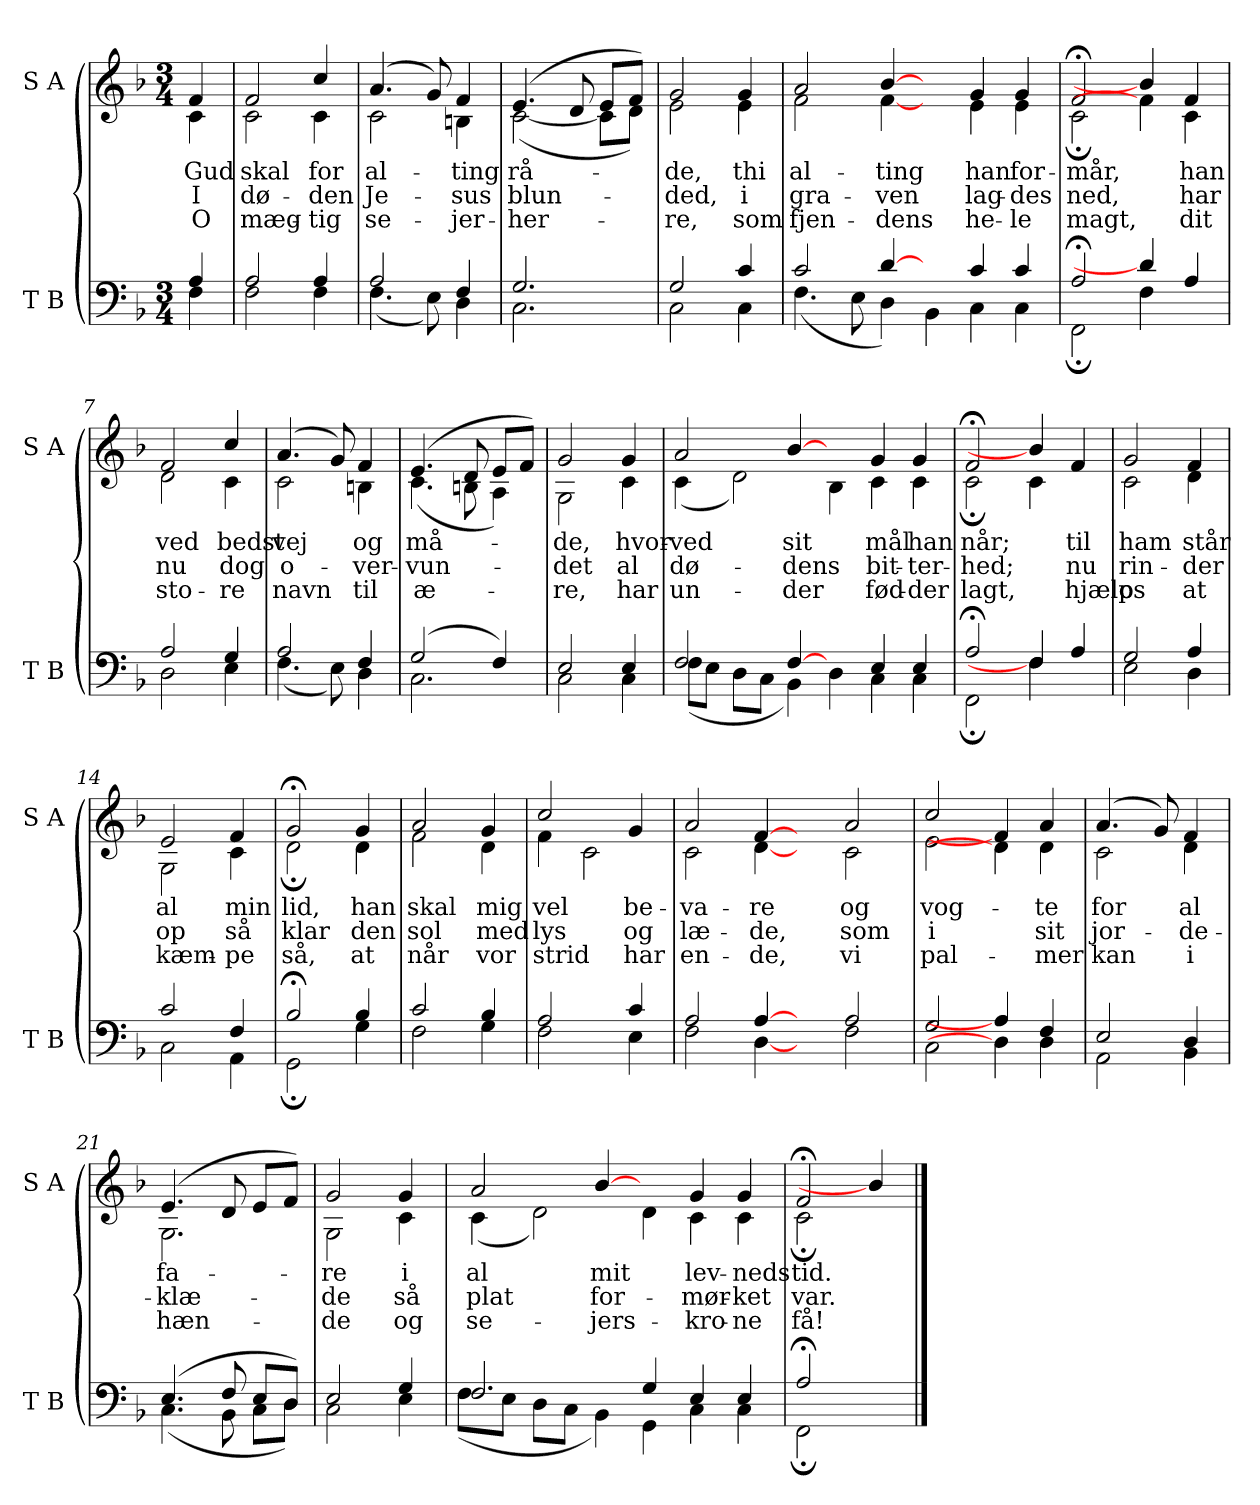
**kern	**kern	**text	**text	**text
*part2	*part1	*part1	*part1	*part1
*staff2	*staff1	*staff1	*staff1	*staff1
*I"T B	*I"S A	*	*	*
*I'T B	*I'S A	*	*	*
*clefF4	*clefG2	*	*	*
*k[b-]	*k[b-]	*	*	*
*M3/4	*M3/4	*	*	*
=	=	=	=	=
*^	*	*	*	*
!	!	!	!LO:LY:b	!LO:LY:b	!LO:LY:b
*	*	*^	*	*	*
4A/	4F\	4f/	4c\	Gud	I	O
=1	=1	=1	=1	=1	=1	=1
!	!	!	!	!LO:LY:b	!LO:LY:b	!LO:LY:b
2A/	2F\	2f/	2c\	skal	dø-	mæg-
!	!	!	!	!LO:LY:b	!LO:LY:b	!LO:LY:b
4A/	4F\	4cc/	4c\	for	-den	-tig
=2	=2	=2	=2	=2	=2	=2
!	!	!	!	!LO:LY:b	!LO:LY:b	!LO:LY:b
2A/	(4.F\	(4.a/	2c\	al-	Je-	se-
.	8E\)	8g/)	.	.	.	.
!	!	!	!	!LO:LY:b	!LO:LY:b	!LO:LY:b
4F/	4D\	4f/	4Bn\	-ting	-sus	-jer-
=3	=3	=3	=3	=3	=3	=3
!	!	!	!	!LO:LY:b	!LO:LY:b	!LO:LY:b
2.G/	2.C\	(4.e/	([2c\	rå-	blun-	-her-
.	.	8d/	.	.	.	.
.	.	8e/L	8c\L]	.	.	.
.	.	8f/J)	8d\J)	.	.	.
=4	=4	=4	=4	=4	=4	=4
!	!	!	!	!LO:LY:b	!LO:LY:b	!LO:LY:b
2G/	2C\	2g/	2e\	-de,	-ded,	-re,
!	!	!	!	!LO:LY:b	!LO:LY:b	!LO:LY:b
4c/	4C\	4g/	4e\	thi	i	som
=5	=5	=5	=5	=5	=5	=5
!	!	!	!	!LO:LY:b	!LO:LY:b	!LO:LY:b
2c/	(4.F\	2a/	2f\	al-	gra-	fjen-
.	8E\	.	.	.	.	.
!	!	!	!	!LO:LY:b	!LO:LY:b	!LO:LY:b
[4d/	4D\)	[4b-/	[4f\	-ting	-ven	-dens
4ryy	4BB-\	4ryy	4ryy	.	.	.
!	!	!	!	!LO:LY:b	!LO:LY:b	!LO:LY:b
4c/	4C\	4g/	4e\	han	lag-	he-
!	!	!	!	!LO:LY:b	!LO:LY:b	!LO:LY:b
4c/	4C\	4g/	4e\	for-	-des	-le
=6	=6	=6	=6	=6	=6	=6
!	!	!	!	!LO:LY:b	!LO:LY:b	!LO:LY:b
2A;</	2FF;\	2f;</	2c;\	-mår,	ned,	magt,
4d/]	4F\	4b-/]	4f\]	.	.	.
!	!	!	!	!LO:LY:b	!LO:LY:b	!LO:LY:b
4A/	4ryy	4f/	4c\	han	har	dit
!!LO:LB:g=z	!!
=7	=7	=7	=7	=7	=7	=7
!	!	!	!	!LO:LY:b	!LO:LY:b	!LO:LY:b
2A/	2D\	2f/	2d\	ved	nu	sto-
!	!	!	!	!LO:LY:b	!LO:LY:b	!LO:LY:b
4G/	4E\	4cc/	4c\	bedst	dog	-re
=8	=8	=8	=8	=8	=8	=8
!	!	!	!	!LO:LY:b	!LO:LY:b	!LO:LY:b
2A/	(4.F\	(4.a/	2c\	vej	o-	navn
.	8E\)	8g/)	.	.	.	.
!	!	!	!	!LO:LY:b	!LO:LY:b	!LO:LY:b
4F/	4D\	4f/	4Bn\	og	-ver-	til
=9	=9	=9	=9	=9	=9	=9
!	!	!	!	!LO:LY:b	!LO:LY:b	!LO:LY:b
(2G/	2.C\	(4.e/	(4.c\	må-	-vun-	æ-
.	.	8d/	8Bn\	.	.	.
4F/)	.	8e/L	4A\)	.	.	.
.	.	8f/J)	.	.	.	.
=10	=10	=10	=10	=10	=10	=10
!	!	!	!	!LO:LY:b	!LO:LY:b	!LO:LY:b
2E/	2C\	2g/	2G\	-de,	-det	-re,
!	!	!	!	!LO:LY:b	!LO:LY:b	!LO:LY:b
4E/	4C\	4g/	4c\	hvor-	al	har
=11	=11	=11	=11	=11	=11	=11
!	!	!	!	!LO:LY:b	!LO:LY:b	!LO:LY:b
2F/	(8F\L	2a/	(4c\	-ved	dø-	un-
.	8E\J	.	.	.	.	.
.	8D\L	.	2d\)	.	.	.
.	8C\J	.	.	.	.	.
!	!	!	!	!LO:LY:b	!LO:LY:b	!LO:LY:b
[4F/	4BB-\)	[4b-/	.	sit	-dens	-der
4ryy	4D\	4ryy	4B-\	.	.	.
!	!	!	!	!LO:LY:b	!LO:LY:b	!LO:LY:b
4E/	4C\	4g/	4c\	mål	bit-	fød-
!	!	!	!	!LO:LY:b	!LO:LY:b	!LO:LY:b
4E/	4C\	4g/	4c\	han	-ter-	-der
=12	=12	=12	=12	=12	=12	=12
!	!	!	!	!LO:LY:b	!LO:LY:b	!LO:LY:b
2A;</	2FF;\	2f;</	2c;\	når;	-hed;	lagt,
4F/]	4F\	4b-/]	4c\	.	.	.
!	!	!	!	!LO:LY:b	!LO:LY:b	!LO:LY:b
4A/	4ryy	4f/	4ryy	til	nu	hjælp
=13	=13	=13	=13	=13	=13	=13
!	!	!	!	!LO:LY:b	!LO:LY:b	!LO:LY:b
2G/	2E\	2g/	2c\	ham	rin-	os
!	!	!	!	!LO:LY:b	!LO:LY:b	!LO:LY:b
4A/	4D\	4f/	4d\	står	-der	at
!!LO:LB:g=z	!!
=14	=14	=14	=14	=14	=14	=14
!	!	!	!	!LO:LY:b	!LO:LY:b	!LO:LY:b
2c/	2C\	2e/	2G\	al	op	kæm-
!	!	!	!	!LO:LY:b	!LO:LY:b	!LO:LY:b
4F/	4AA\	4f/	4c\	min	så	-pe
=15	=15	=15	=15	=15	=15	=15
!	!	!	!	!LO:LY:b	!LO:LY:b	!LO:LY:b
2B-;</	2GG;\	2g;</	2d;\	lid,	klar	så,
!	!	!	!	!LO:LY:b	!LO:LY:b	!LO:LY:b
4B-/	4G\	4g/	4d\	han	den	at
=16	=16	=16	=16	=16	=16	=16
!	!	!	!	!LO:LY:b	!LO:LY:b	!LO:LY:b
2c/	2F\	2a/	2f\	skal	sol	når
!	!	!	!	!LO:LY:b	!LO:LY:b	!LO:LY:b
4B-/	4G\	4g/	4d\	mig	med	vor
=17	=17	=17	=17	=17	=17	=17
!	!	!	!	!LO:LY:b	!LO:LY:b	!LO:LY:b
2A/	2F\	2cc/	4f\	vel	lys	strid
.	.	.	2c\	.	.	.
!	!	!	!	!LO:LY:b	!LO:LY:b	!LO:LY:b
4c/	4E\	4g/	.	be-	og	har
=18	=18	=18	=18	=18	=18	=18
!	!	!	!	!LO:LY:b	!LO:LY:b	!LO:LY:b
2A/	2F\	2a/	2c\	-va-	læ-	en-
!	!	!	!	!LO:LY:b	!LO:LY:b	!LO:LY:b
[4A/	[4D\	[4f/	[4d\	-re	-de,	-de,
4ryy	4ryy	4ryy	4ryy	.	.	.
!	!	!	!	!LO:LY:b	!LO:LY:b	!LO:LY:b
2A/	2F\	2a/	2c\	og	som	vi
=19	=19	=19	=19	=19	=19	=19
!	!	!	!	!LO:LY:b	!LO:LY:b	!LO:LY:b
2G/	2C\	2cc/	2e\	vog-	i	pal-
4A/]	4D\]	4f/]	4d\]	.	.	.
!	!	!	!	!LO:LY:b	!LO:LY:b	!LO:LY:b
4F/	4D\	4a/	4d\	-te	sit	-mer
=20	=20	=20	=20	=20	=20	=20
!	!	!	!	!LO:LY:b	!LO:LY:b	!LO:LY:b
2E/	2AA\	(4.a/	2c\	for	jor-	kan
.	.	8g/)	.	.	.	.
!	!	!	!	!LO:LY:b	!LO:LY:b	!LO:LY:b
4D/	4BB-\	4f/	4d\	al	-de-	i
!!LO:LB:g=z	!!
=21	=21	=21	=21	=21	=21	=21
!	!	!	!	!LO:LY:b	!LO:LY:b	!LO:LY:b
(4.E/	(4.C\	(4.e/	2.G\	fa-	-klæ-	hæn-
8F/	8BB-\	8d/	.	.	.	.
8E/L	8C\L	8e/L	.	.	.	.
8D/J)	8D\J)	8f/J)	.	.	.	.
=22	=22	=22	=22	=22	=22	=22
!	!	!	!	!LO:LY:b	!LO:LY:b	!LO:LY:b
2E/	2C\	2g/	2G\	-re	-de	-de
!	!	!	!	!LO:LY:b	!LO:LY:b	!LO:LY:b
4G/	4E\	4g/	4c\	i	så	og
=23	=23	=23	=23	=23	=23	=23
!	!	!	!	!LO:LY:b	!LO:LY:b	!LO:LY:b
2.F/	(8F\L	2a/	(4c\	al	plat	se-
.	8E\J	.	.	.	.	.
.	8D\L	.	2d\)	.	.	.
.	8C\J	.	.	.	.	.
!	!	!	!	!LO:LY:b	!LO:LY:b	!LO:LY:b
.	4BB-\)	[4b-/	.	mit	for-	-jers-
4G/	4GG\	4ryy	4d\	.	.	.
!	!	!	!	!LO:LY:b	!LO:LY:b	!LO:LY:b
4E/	4C\	4g/	4c\	lev-	-mør-	-kro-
!	!	!	!	!LO:LY:b	!LO:LY:b	!LO:LY:b
4E/	4C\	4g/	4c\	-neds	-ket	-ne
=24	=24	=24	=24	=24	=24	=24
!	!	!	!	!LO:LY:b	!LO:LY:b	!LO:LY:b
2A;</	2FF;\	2f;</	2c;\	tid.	var.	få!
4ryy	4ryy	4b-/]	4ryy	.	.	.
*v	*v	*	*	*	*	*
*	*v	*v	*	*	*
==	==	==	==	==
*-	*-	*-	*-	*-
